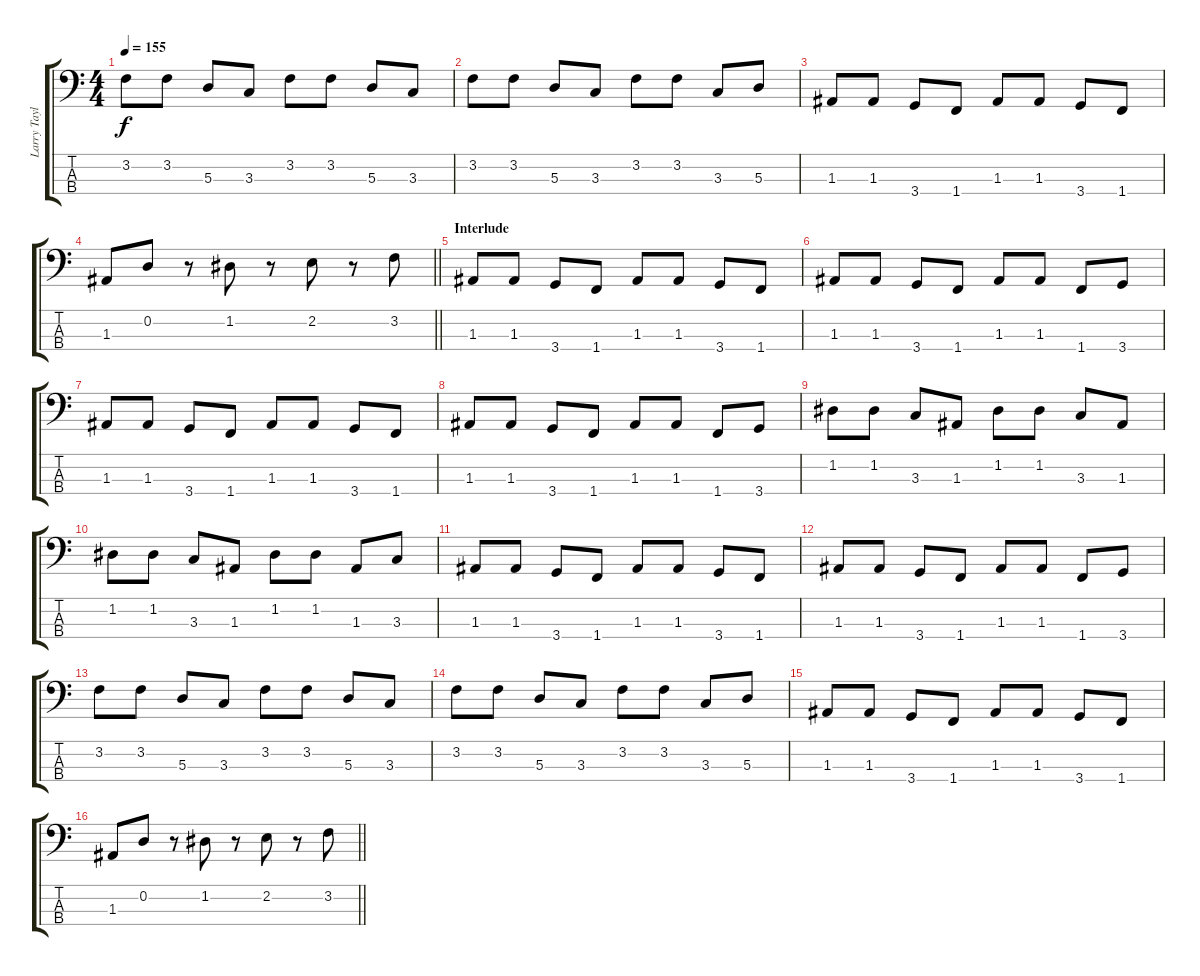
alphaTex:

\track ("Larry Taylor" "Larry Tayl") {instrument electricbassfinger}
\staff {score tabs}
\tuning (G2 D2 A1 E1) {hide}
\ts (4 4)
\tempo 155
\clef f4
\ks c
3.2.8{dy f} 3.2.8 5.3.8 3.3.8 3.2.8 3.2.8 5.3.8 3.3.8 |
3.2.8 3.2.8 5.3.8 3.3.8 3.2.8 3.2.8 3.3.8 5.3.8 |
1.3.8 1.3.8 3.4.8 1.4.8 1.3.8 1.3.8 3.4.8 1.4.8 |
\barLineRight lightlight
1.3.8 0.2.8 r.8 1.2.8 r.8 2.2.8 r.8 3.2.8 |
\section ("" "Interlude")
1.3.8 1.3.8 3.4.8 1.4.8 1.3.8 1.3.8 3.4.8 1.4.8 |
1.3.8 1.3.8 3.4.8 1.4.8 1.3.8 1.3.8 1.4.8 3.4.8 |
1.3.8 1.3.8 3.4.8 1.4.8 1.3.8 1.3.8 3.4.8 1.4.8 |
1.3.8 1.3.8 3.4.8 1.4.8 1.3.8 1.3.8 1.4.8 3.4.8 |
1.2.8 1.2.8 3.3.8 1.3.8 1.2.8 1.2.8 3.3.8 1.3.8 |
1.2.8 1.2.8 3.3.8 1.3.8 1.2.8 1.2.8 1.3.8 3.3.8 |
1.3.8 1.3.8 3.4.8 1.4.8 1.3.8 1.3.8 3.4.8 1.4.8 |
1.3.8 1.3.8 3.4.8 1.4.8 1.3.8 1.3.8 1.4.8 3.4.8 |
3.2.8 3.2.8 5.3.8 3.3.8 3.2.8 3.2.8 5.3.8 3.3.8 |
3.2.8 3.2.8 5.3.8 3.3.8 3.2.8 3.2.8 3.3.8 5.3.8 |
1.3.8 1.3.8 3.4.8 1.4.8 1.3.8 1.3.8 3.4.8 1.4.8 |
\barLineRight lightlight
1.3.8 0.2.8 r.8 1.2.8 r.8 2.2.8 r.8 3.2.8
